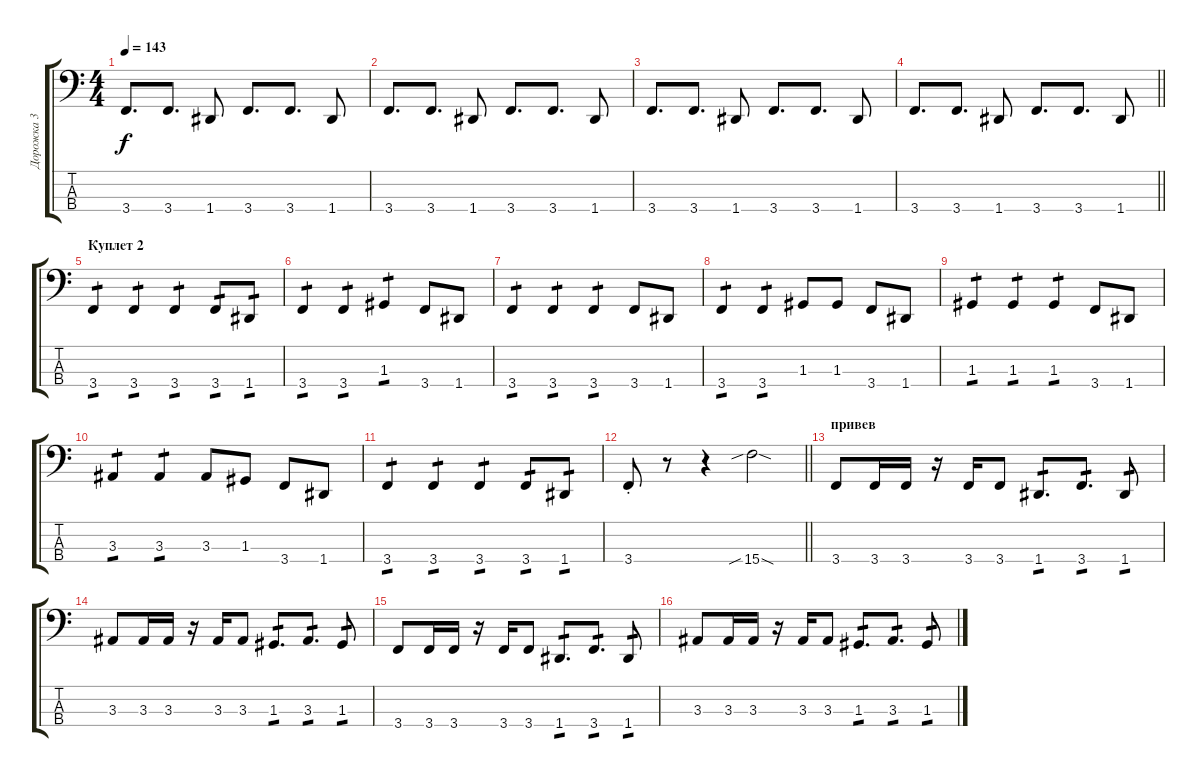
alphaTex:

\track ("Дорожка 3" "Дорожка 3") {instrument electricbassfinger}
\staff {score tabs}
\tuning (F2 C2 G1 D1) {hide}
\ts (4 4)
\tempo 143
\clef f4
\ks c
3.4.8{d dy f} 3.4.8{d} 1.4.8 3.4.8{d} 3.4.8{d} 1.4.8 |
3.4.8{d} 3.4.8{d} 1.4.8 3.4.8{d} 3.4.8{d} 1.4.8 |
3.4.8{d} 3.4.8{d} 1.4.8 3.4.8{d} 3.4.8{d} 1.4.8 |
\barLineRight lightlight
3.4.8{d} 3.4.8{d} 1.4.8 3.4.8{d} 3.4.8{d} 1.4.8 |
\section ("" "Куплет 2 ")
3.4.4{tp 1} 3.4.4{tp 1} 3.4.4{tp 1} 3.4.8{tp 1} 1.4.8{tp 1} |
3.4.4{tp 1} 3.4.4{tp 1} 1.3.4{tp 1} 3.4.8 1.4.8 |
3.4.4{tp 1} 3.4.4{tp 1} 3.4.4{tp 1} 3.4.8 1.4.8 |
3.4.4{tp 1} 3.4.4{tp 1} 1.3.8 1.3.8 3.4.8 1.4.8 |
1.3.4{tp 1} 1.3.4{tp 1} 1.3.4{tp 1} 3.4.8 1.4.8 |
3.3.4{tp 1} 3.3.4{tp 1} 3.3.8 1.3.8 3.4.8 1.4.8 |
3.4.4{tp 1} 3.4.4{tp 1} 3.4.4{tp 1} 3.4.8{tp 1} 1.4.8{tp 1} |
\barLineRight lightlight
3.4{st}.8 r.8 r.4 15.4{sib sod}.2 |
\section ("" "привев")
3.4.8 3.4.16 3.4.16 r.16 3.4.16 3.4.8 1.4.8{d tp 1} 3.4.8{d tp 1} 1.4.8{tp 1} |
3.3.8 3.3.16 3.3.16 r.16 3.3.16 3.3.8 1.3.8{d tp 1} 3.3.8{d tp 1} 1.3.8{tp 1} |
3.4.8 3.4.16 3.4.16 r.16 3.4.16 3.4.8 1.4.8{d tp 1} 3.4.8{d tp 1} 1.4.8{tp 1} |
3.3.8 3.3.16 3.3.16 r.16 3.3.16 3.3.8 1.3.8{d tp 1} 3.3.8{d tp 1} 1.3.8{tp 1}
